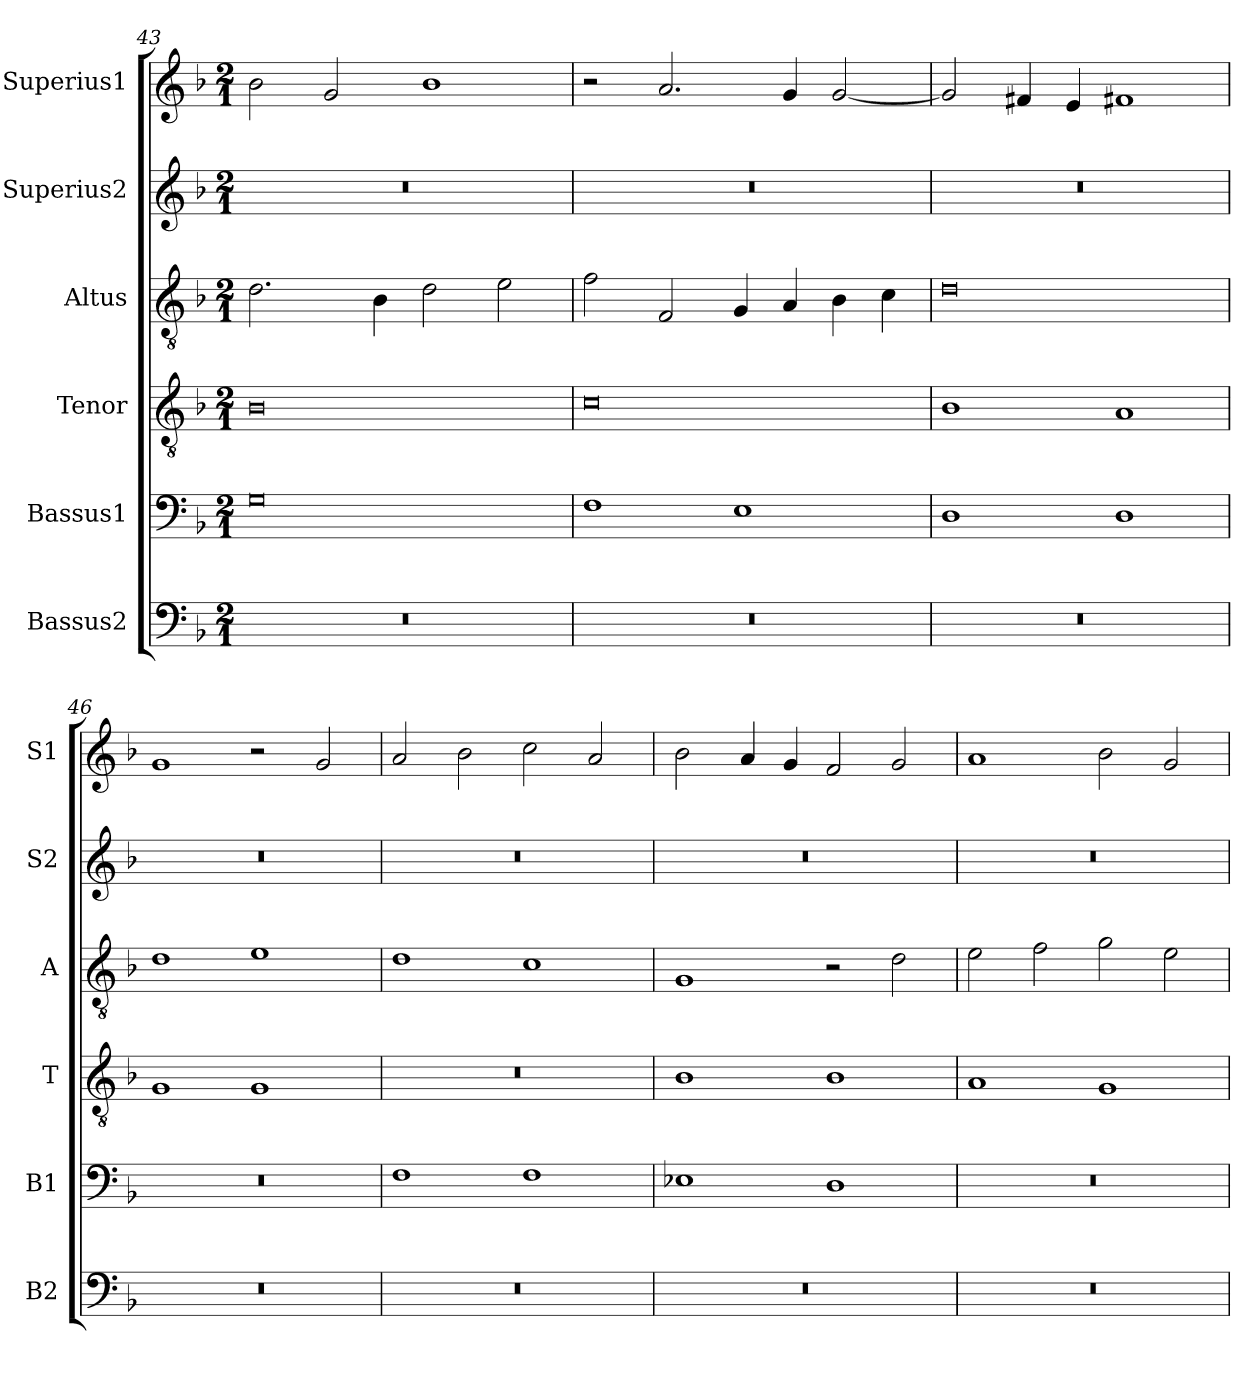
**kern	**kern	**kern	**kern	**kern	**kern
*part6	*part5	*part4	*part3	*part2	*part1
*staff6	*staff5	*staff4	*staff3	*staff2	*staff1
*I"Bassus2	*I"Bassus1	*I"Tenor	*I"Altus	*I"Superius2	*I"Superius1
*I'B2	*I'B1	*I'T	*I'A	*I'S2	*I'S1
*clefF4	*clefF4	*clefGv2	*clefGv2	*clefG2	*clefG2
*k[b-]	*k[b-]	*k[b-]	*k[b-]	*k[b-]	*k[b-]
*M2/1	*M2/1	*M2/1	*M2/1	*M2/1	*M2/1
=43	=43	=43	=43	=43	=43
0r	0G	0B-	2.d\	0r	2b-\
.	.	.	.	.	2g/
.	.	.	4B-\	.	.
.	.	.	2d\	.	1b-
.	.	.	2e\	.	.
=44	=44	=44	=44	=44	=44
0r	1F	0c	2f\	0r	2r
.	.	.	2F/	.	2.a/
.	1E	.	4G/	.	.
.	.	.	4A/	.	4g/
.	.	.	4B-\	.	[2g/
.	.	.	4c\	.	.
=45	=45	=45	=45	=45	=45
0r	1D	1B-	0d	0r	2g/]
.	.	.	.	.	4f#X/
.	.	.	.	.	4e/
.	1D	1A	.	.	1f#X
=46	=46	=46	=46	=46	=46
0r	0r	1G	1d	0r	1g
.	.	1G	1e	.	2r
.	.	.	.	.	2g/
=47	=47	=47	=47	=47	=47
0r	1F	0r	1d	0r	2a/
.	.	.	.	.	2b-\
.	1F	.	1c	.	2cc\
.	.	.	.	.	2a/
=48	=48	=48	=48	=48	=48
0r	1E-X	1B-	1G	0r	2b-\
.	.	.	.	.	4a/
.	.	.	.	.	4g/
.	1D	1B-	2r	.	2f/
.	.	.	2d\	.	2g/
=49	=49	=49	=49	=49	=49
0r	0r	1A	2e\	0r	1a
.	.	.	2f\	.	.
.	.	1G	2g\	.	2b-\
.	.	.	2e\	.	2g/
=	=	=	=	=	=
*-	*-	*-	*-	*-	*-
